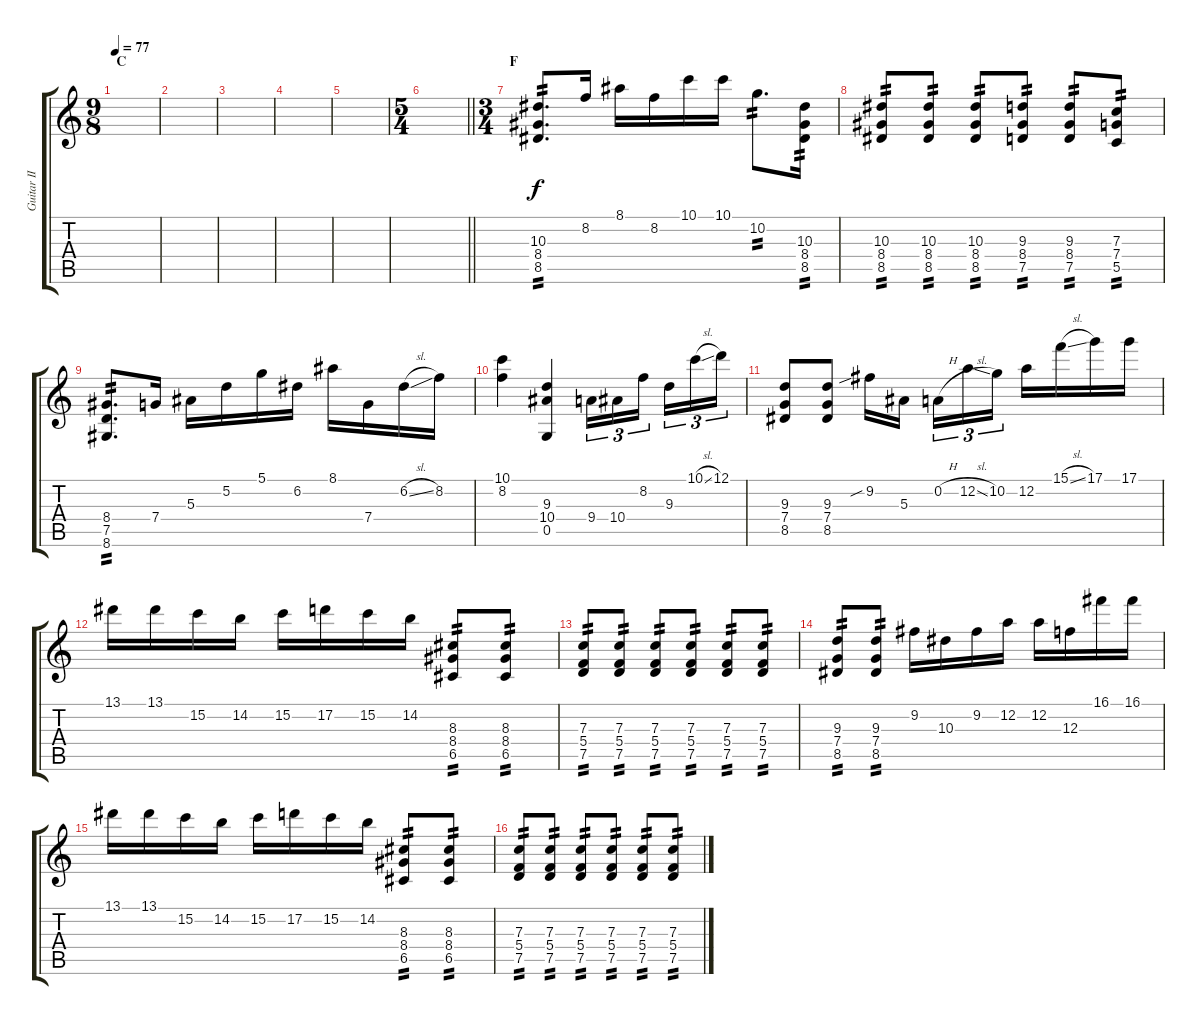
\track ("Guitar II" "Guitar II") {instrument acousticguitarnylon}
\staff {score tabs}
\tuning (D4 A3 F3 C3 G2 C2) {hide}
\ts (9 8)
\section ("" "C")
\tempo 77
\clef g2
\ks c
|
|
|
|
|
\ts (5 4)
\barLineRight lightlight
|
\ts (3 4)
\section ("" "F")
(10.3 8.4 8.5).8{d tp 2} 8.2.16 8.1.16 8.2.16 10.1.16 10.1.16 10.2.8{d tp 2} (10.3 8.4 8.5).16{tp 2} |
(10.3 8.4 8.5).8{tp 2} (10.3 8.4 8.5).8{tp 2} (10.3 8.4 8.5).8{tp 2} (9.3 8.4 7.5).8{tp 2} (9.3 8.4 7.5).8{tp 2} (7.3 7.4 5.5).8{tp 2} |
(8.4 7.5 8.6).8{d tp 2} 7.4.16 5.3.16 5.2.16 5.1.16 6.2.16 8.1.16 7.4.16 6.2{sl}.16 8.2.16 |
(10.1 8.2).4 (9.3 10.4 0.5).4 9.4.16{tu (3 2)} 10.4.16{tu (3 2)} 8.2.16{tu (3 2) beam splitsecondary} 9.3.16{tu (3 2)} 10.1{sl}.16{tu (3 2)} 12.1.16{tu (3 2)} |
(9.3 7.4 8.5).8 (9.3 7.4 8.5).8 9.2{sib}.16 5.3.16{beam splitsecondary} 0.2{h}.16{tu (3 2)} 12.2{sl}.16{tu (3 2)} 10.2.16{tu (3 2)} 12.2.16 15.1{sl}.16 17.1.16 17.1.16 |
13.1.16 13.1.16 15.2.16 14.2.16 15.2.16 17.2.16 15.2.16 14.2.16 (8.3 8.4 6.5).8{tp 2} (8.3 8.4 6.5).8{tp 2} |
(7.3 5.4 7.5).8{tp 2} (7.3 5.4 7.5).8{tp 2} (7.3 5.4 7.5).8{tp 2} (7.3 5.4 7.5).8{tp 2} (7.3 5.4 7.5).8{tp 2} (7.3 5.4 7.5).8{tp 2} |
(9.3 7.4 8.5).8{tp 2} (9.3 7.4 8.5).8{tp 2} 9.2.16 10.3.16 9.2.16 12.2.16 12.2.16 12.3.16 16.1.16 16.1.16 |
13.1.16 13.1.16 15.2.16 14.2.16 15.2.16 17.2.16 15.2.16 14.2.16 (8.3 8.4 6.5).8{tp 2} (8.3 8.4 6.5).8{tp 2} |
(7.3 5.4 7.5).8{tp 2} (7.3 5.4 7.5).8{tp 2} (7.3 5.4 7.5).8{tp 2} (7.3 5.4 7.5).8{tp 2} (7.3 5.4 7.5).8{tp 2} (7.3 5.4 7.5).8{tp 2}
